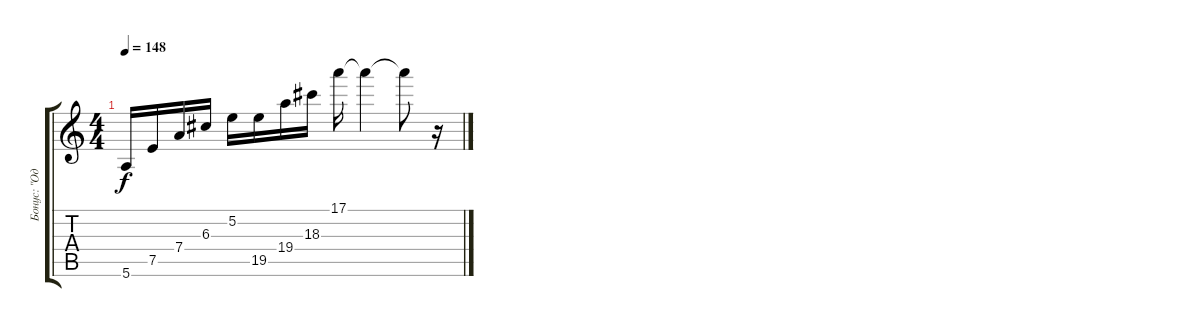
\track ("Бонус: \"Один за всех\" =)" "Бонус: \"Од") {instrument acousticguitarsteel}
\staff {score tabs}
\tuning (E4 B3 G3 D3 A2 E2) {hide}
\ts (4 4)
\tempo 148
\clef g2
\ks c
5.6.16{dy f} 7.5.16{volume 12} 7.4.16{volume 11} 6.3.16{volume 10} 5.2.16{volume 9} 19.5.16 19.4.16 18.3.16 17.1.16 17.1{t}.4 17.1{t}.8 r.16
